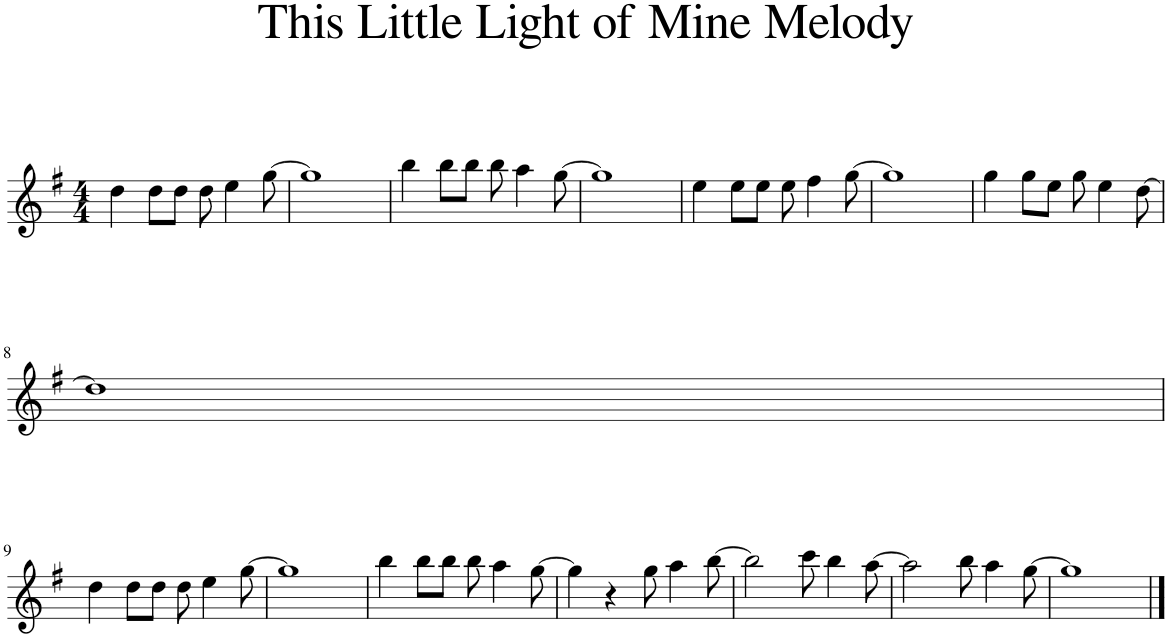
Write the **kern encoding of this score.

**kern
*part1
*staff1
*I"Piano
*I'Pno.
*clefG2
*k[f#]
*M4/4
=1
4dd\
8dd\L
8dd\J
8dd\
4ee\
[8gg\
=2
1gg]
=3
4bb\
8bb\L
8bb\J
8bb\
4aa\
[8gg\
=4
1gg]
=5
4ee\
8ee\L
8ee\J
8ee\
4ff#\
[8gg\
=6
1gg]
=7
4gg\
8gg\L
8ee\J
8gg\
4ee\
[8dd\
!!LO:LB:g=z
=8
1dd]
!!LO:LB:g=z
=9
4dd\
8dd\L
8dd\J
8dd\
4ee\
[8gg\
=10
1gg]
=11
4bb\
8bb\L
8bb\J
8bb\
4aa\
[8gg\
=12
4gg\]
4r
8gg\
4aa\
[8bb\
=13
2bb\]
8ccc\
4bb\
[8aa\
=14
2aa\]
8bb\
4aa\
[8gg\
=15
1gg]
==
*-
